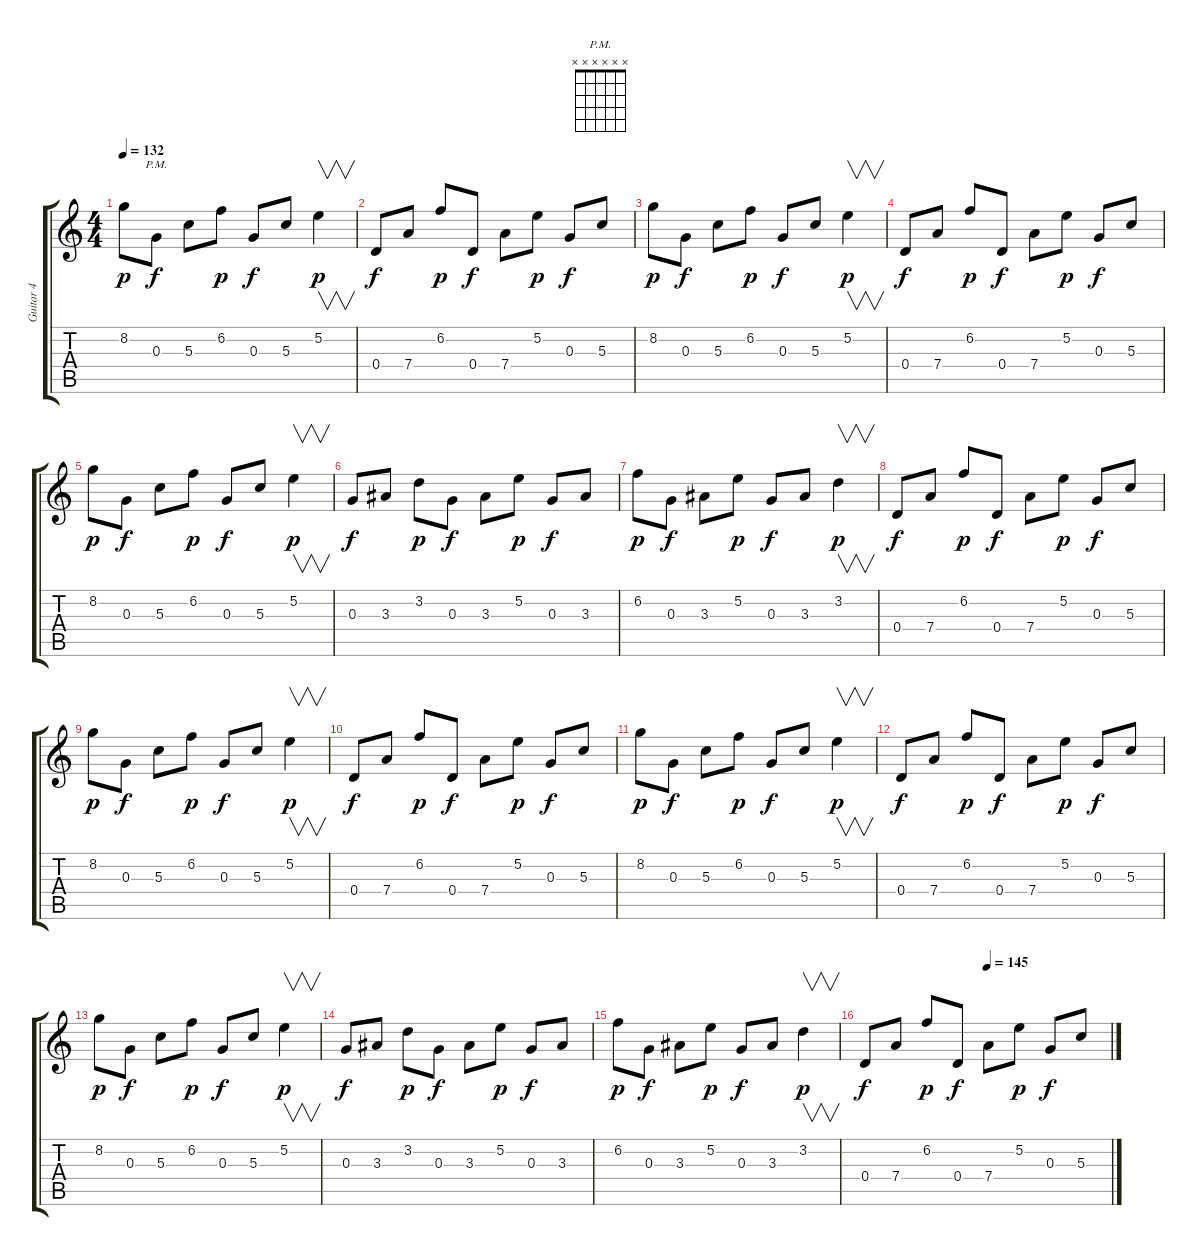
\track ("Guitar 4" "Guitar 4") {instrument electricguitarmuted}
\staff {score tabs}
\tuning (E4 B3 G3 D3 A2 E2) {hide}
\chord ("P.M." x x x x x x) {firstfret 0}
\ts (4 4)
\tempo 132
\clef g2
\ks c
8.2.8{dy p} 0.3.8{ch "P.M." dy f} 5.3.8 6.2.8{dy p} 0.3.8{dy f} 5.3.8 5.2.4{v dy p} |
0.4.8{dy f} 7.4.8 6.2.8{dy p} 0.4.8{dy f} 7.4.8 5.2.8{dy p} 0.3.8{dy f} 5.3.8 |
8.2.8{dy p} 0.3.8{dy f} 5.3.8 6.2.8{dy p} 0.3.8{dy f} 5.3.8 5.2.4{v dy p} |
0.4.8{dy f} 7.4.8 6.2.8{dy p} 0.4.8{dy f} 7.4.8 5.2.8{dy p} 0.3.8{dy f} 5.3.8 |
8.2.8{dy p} 0.3.8{dy f} 5.3.8 6.2.8{dy p} 0.3.8{dy f} 5.3.8 5.2.4{v dy p} |
0.3.8{dy f} 3.3.8 3.2.8{dy p} 0.3.8{dy f} 3.3.8 5.2.8{dy p} 0.3.8{dy f} 3.3.8 |
6.2.8{dy p} 0.3.8{dy f} 3.3.8 5.2.8{dy p} 0.3.8{dy f} 3.3.8 3.2.4{v dy p} |
0.4.8{dy f} 7.4.8 6.2.8{dy p} 0.4.8{dy f} 7.4.8 5.2.8{dy p} 0.3.8{dy f} 5.3.8 |
8.2.8{dy p} 0.3.8{dy f} 5.3.8 6.2.8{dy p} 0.3.8{dy f} 5.3.8 5.2.4{v dy p} |
0.4.8{dy f} 7.4.8 6.2.8{dy p} 0.4.8{dy f} 7.4.8 5.2.8{dy p} 0.3.8{dy f} 5.3.8 |
8.2.8{dy p} 0.3.8{dy f} 5.3.8 6.2.8{dy p} 0.3.8{dy f} 5.3.8 5.2.4{v dy p} |
0.4.8{dy f} 7.4.8 6.2.8{dy p} 0.4.8{dy f} 7.4.8 5.2.8{dy p} 0.3.8{dy f} 5.3.8 |
8.2.8{dy p} 0.3.8{dy f} 5.3.8 6.2.8{dy p} 0.3.8{dy f} 5.3.8 5.2.4{v dy p} |
0.3.8{dy f} 3.3.8 3.2.8{dy p} 0.3.8{dy f} 3.3.8 5.2.8{dy p} 0.3.8{dy f} 3.3.8 |
6.2.8{dy p} 0.3.8{dy f} 3.3.8 5.2.8{dy p} 0.3.8{dy f} 3.3.8 3.2.4{v dy p} |
\tempo (145 0.5)
0.4.8{dy f} 7.4.8 6.2.8{dy p} 0.4.8{dy f} 7.4.8 5.2.8{dy p} 0.3.8{dy f} 5.3.8
